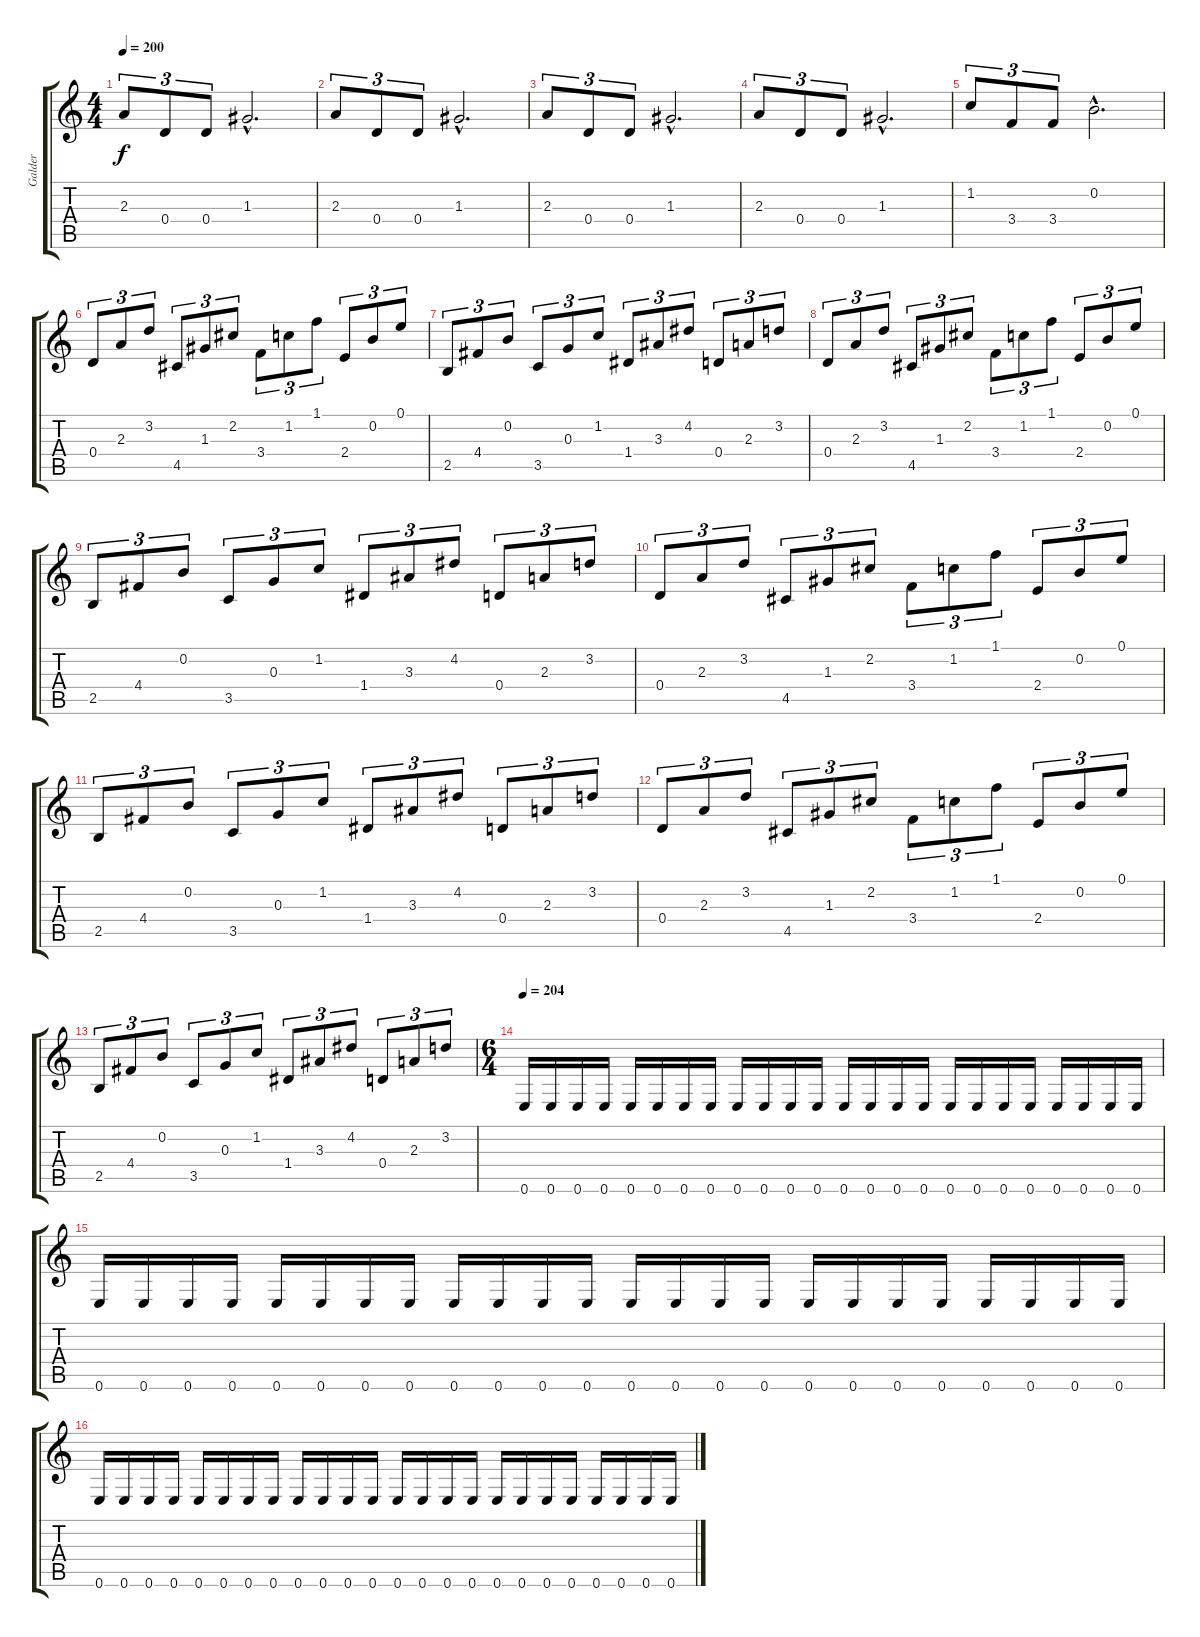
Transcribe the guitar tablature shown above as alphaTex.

\track ("Galder" "Galder") {instrument overdrivenguitar}
\staff {score tabs}
\tuning (E4 B3 G3 D3 A2 E2) {hide}
\ts (4 4)
\tempo 200
\tempo 147
\tempo 200
\clef g2
\ks c
2.3.8{tu (3 2) dy f instrument overdrivenguitar} 0.4.8{tu (3 2)} 0.4.8{tu (3 2)} 1.3{hac}.2{d} |
2.3.8{tu (3 2)} 0.4.8{tu (3 2)} 0.4.8{tu (3 2)} 1.3{hac}.2{d} |
2.3.8{tu (3 2)} 0.4.8{tu (3 2)} 0.4.8{tu (3 2)} 1.3{hac}.2{d} |
2.3.8{tu (3 2)} 0.4.8{tu (3 2)} 0.4.8{tu (3 2)} 1.3{hac}.2{d} |
1.2.8{tu (3 2)} 3.4.8{tu (3 2)} 3.4.8{tu (3 2)} 0.2{hac}.2{d} |
0.4.8{tu (3 2)} 2.3.8{tu (3 2)} 3.2.8{tu (3 2)} 4.5.8{tu (3 2)} 1.3.8{tu (3 2)} 2.2.8{tu (3 2)} 3.4.8{tu (3 2)} 1.2.8{tu (3 2)} 1.1.8{tu (3 2)} 2.4.8{tu (3 2)} 0.2.8{tu (3 2)} 0.1.8{tu (3 2)} |
2.5.8{tu (3 2)} 4.4.8{tu (3 2)} 0.2.8{tu (3 2)} 3.5.8{tu (3 2)} 0.3.8{tu (3 2)} 1.2.8{tu (3 2)} 1.4.8{tu (3 2)} 3.3.8{tu (3 2)} 4.2.8{tu (3 2)} 0.4.8{tu (3 2)} 2.3.8{tu (3 2)} 3.2.8{tu (3 2)} |
0.4.8{tu (3 2)} 2.3.8{tu (3 2)} 3.2.8{tu (3 2)} 4.5.8{tu (3 2)} 1.3.8{tu (3 2)} 2.2.8{tu (3 2)} 3.4.8{tu (3 2)} 1.2.8{tu (3 2)} 1.1.8{tu (3 2)} 2.4.8{tu (3 2)} 0.2.8{tu (3 2)} 0.1.8{tu (3 2)} |
2.5.8{tu (3 2)} 4.4.8{tu (3 2)} 0.2.8{tu (3 2)} 3.5.8{tu (3 2)} 0.3.8{tu (3 2)} 1.2.8{tu (3 2)} 1.4.8{tu (3 2)} 3.3.8{tu (3 2)} 4.2.8{tu (3 2)} 0.4.8{tu (3 2)} 2.3.8{tu (3 2)} 3.2.8{tu (3 2)} |
0.4.8{tu (3 2)} 2.3.8{tu (3 2)} 3.2.8{tu (3 2)} 4.5.8{tu (3 2)} 1.3.8{tu (3 2)} 2.2.8{tu (3 2)} 3.4.8{tu (3 2)} 1.2.8{tu (3 2)} 1.1.8{tu (3 2)} 2.4.8{tu (3 2)} 0.2.8{tu (3 2)} 0.1.8{tu (3 2)} |
2.5.8{tu (3 2)} 4.4.8{tu (3 2)} 0.2.8{tu (3 2)} 3.5.8{tu (3 2)} 0.3.8{tu (3 2)} 1.2.8{tu (3 2)} 1.4.8{tu (3 2)} 3.3.8{tu (3 2)} 4.2.8{tu (3 2)} 0.4.8{tu (3 2)} 2.3.8{tu (3 2)} 3.2.8{tu (3 2)} |
0.4.8{tu (3 2)} 2.3.8{tu (3 2)} 3.2.8{tu (3 2)} 4.5.8{tu (3 2)} 1.3.8{tu (3 2)} 2.2.8{tu (3 2)} 3.4.8{tu (3 2)} 1.2.8{tu (3 2)} 1.1.8{tu (3 2)} 2.4.8{tu (3 2)} 0.2.8{tu (3 2)} 0.1.8{tu (3 2)} |
2.5.8{tu (3 2)} 4.4.8{tu (3 2)} 0.2.8{tu (3 2)} 3.5.8{tu (3 2)} 0.3.8{tu (3 2)} 1.2.8{tu (3 2)} 1.4.8{tu (3 2)} 3.3.8{tu (3 2)} 4.2.8{tu (3 2)} 0.4.8{tu (3 2)} 2.3.8{tu (3 2)} 3.2.8{tu (3 2)} |
\ts (6 4)
\tempo 204
0.6.16 0.6.16 0.6.16 0.6.16 0.6.16 0.6.16 0.6.16 0.6.16 0.6.16 0.6.16 0.6.16 0.6.16 0.6.16 0.6.16 0.6.16 0.6.16 0.6.16 0.6.16 0.6.16 0.6.16 0.6.16 0.6.16 0.6.16 0.6.16 |
0.6.16 0.6.16 0.6.16 0.6.16 0.6.16 0.6.16 0.6.16 0.6.16 0.6.16 0.6.16 0.6.16 0.6.16 0.6.16 0.6.16 0.6.16 0.6.16 0.6.16 0.6.16 0.6.16 0.6.16 0.6.16 0.6.16 0.6.16 0.6.16 |
0.6.16 0.6.16 0.6.16 0.6.16 0.6.16 0.6.16 0.6.16 0.6.16 0.6.16 0.6.16 0.6.16 0.6.16 0.6.16 0.6.16 0.6.16 0.6.16 0.6.16 0.6.16 0.6.16 0.6.16 0.6.16 0.6.16 0.6.16 0.6.16
